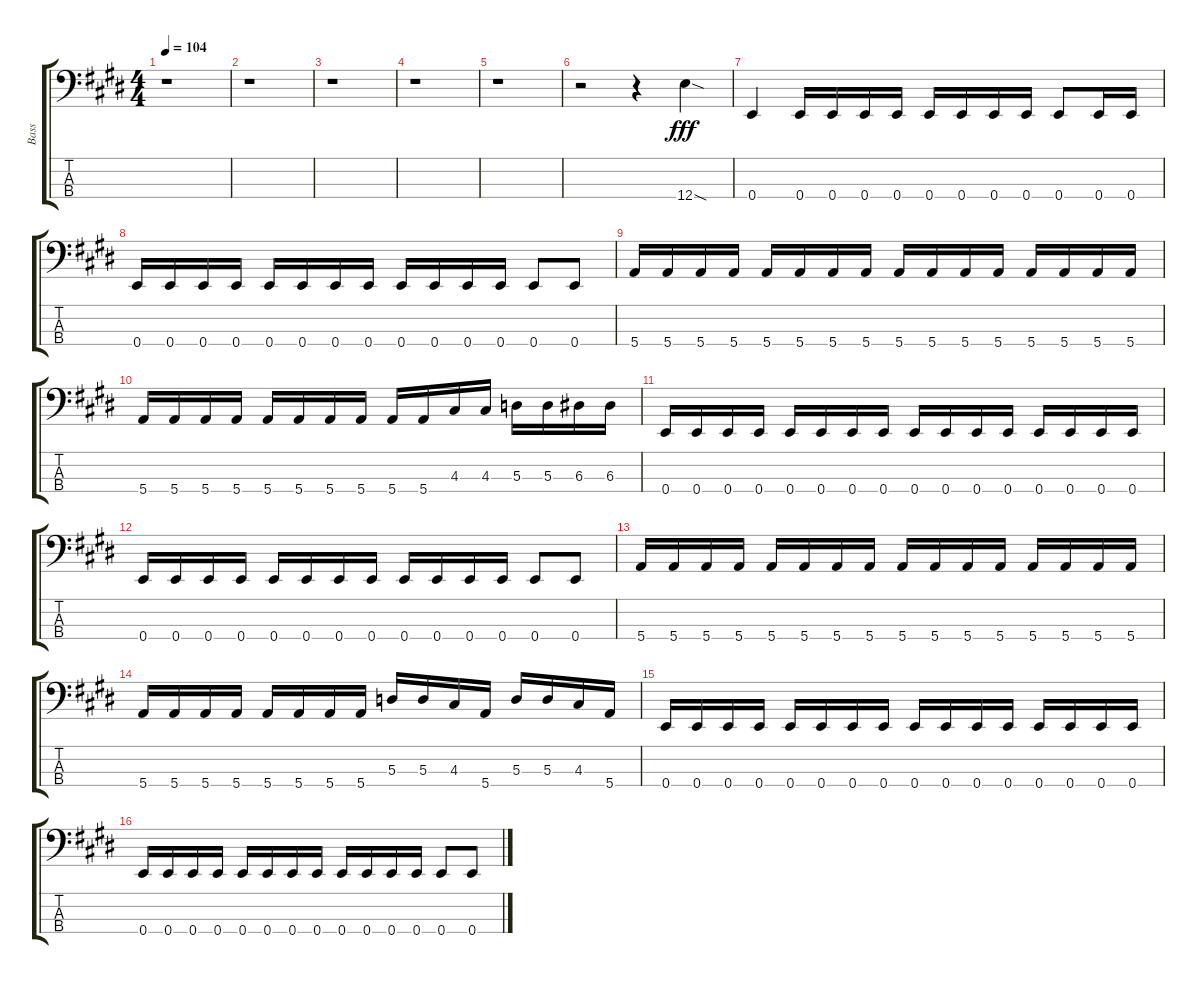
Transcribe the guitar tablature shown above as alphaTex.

\track ("Bass" "Bass") {instrument electricbassfinger}
\staff {score tabs}
\tuning (G2 D2 A1 E1) {hide}
\ts (4 4)
\tempo 104
\clef f4
\ks e
r.1{dy fff instrument electricbassfinger} |
r.1 |
r.1 |
r.1 |
r.1 |
r.2 r.4 12.4{sod}.4 |
0.4.4 0.4.16 0.4.16 0.4.16 0.4.16 0.4.16 0.4.16 0.4.16 0.4.16 0.4.8 0.4.16 0.4.16 |
0.4.16 0.4.16 0.4.16 0.4.16 0.4.16 0.4.16 0.4.16 0.4.16 0.4.16 0.4.16 0.4.16 0.4.16 0.4.8 0.4.8 |
5.4.16 5.4.16 5.4.16 5.4.16 5.4.16 5.4.16 5.4.16 5.4.16 5.4.16 5.4.16 5.4.16 5.4.16 5.4.16 5.4.16 5.4.16 5.4.16 |
5.4.16 5.4.16 5.4.16 5.4.16 5.4.16 5.4.16 5.4.16 5.4.16 5.4.16 5.4.16 4.3.16 4.3.16 5.3.16 5.3.16 6.3.16 6.3.16 |
0.4.16 0.4.16 0.4.16 0.4.16 0.4.16 0.4.16 0.4.16 0.4.16 0.4.16 0.4.16 0.4.16 0.4.16 0.4.16 0.4.16 0.4.16 0.4.16 |
0.4.16 0.4.16 0.4.16 0.4.16 0.4.16 0.4.16 0.4.16 0.4.16 0.4.16 0.4.16 0.4.16 0.4.16 0.4.8 0.4.8 |
5.4.16 5.4.16 5.4.16 5.4.16 5.4.16 5.4.16 5.4.16 5.4.16 5.4.16 5.4.16 5.4.16 5.4.16 5.4.16 5.4.16 5.4.16 5.4.16 |
5.4.16 5.4.16 5.4.16 5.4.16 5.4.16 5.4.16 5.4.16 5.4.16 5.3.16 5.3.16 4.3.16 5.4.16 5.3.16 5.3.16 4.3.16 5.4.16 |
0.4.16 0.4.16 0.4.16 0.4.16 0.4.16 0.4.16 0.4.16 0.4.16 0.4.16 0.4.16 0.4.16 0.4.16 0.4.16 0.4.16 0.4.16 0.4.16 |
0.4.16 0.4.16 0.4.16 0.4.16 0.4.16 0.4.16 0.4.16 0.4.16 0.4.16 0.4.16 0.4.16 0.4.16 0.4.8 0.4.8
